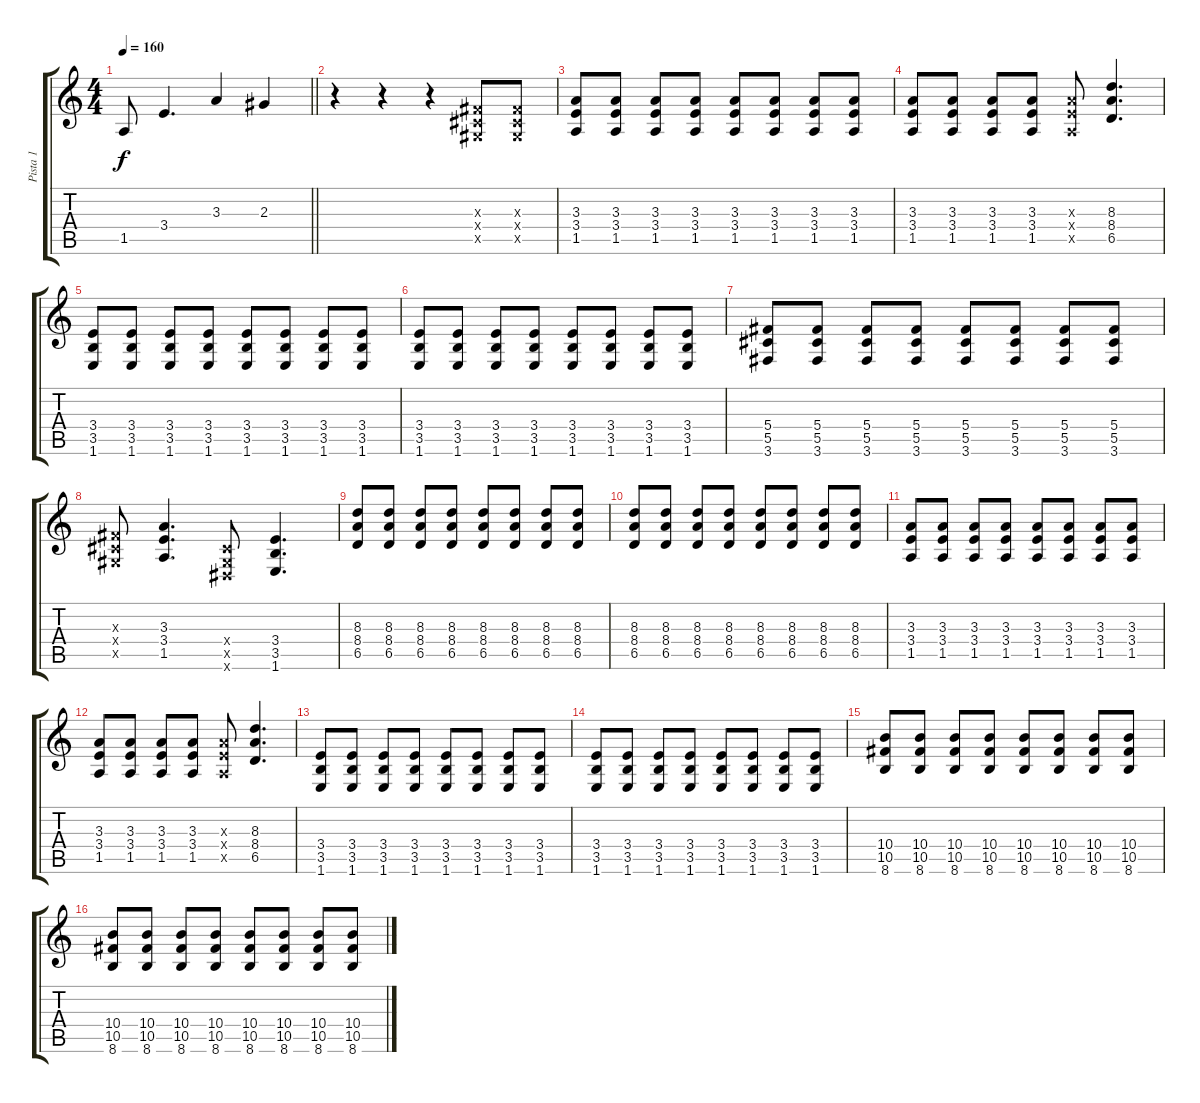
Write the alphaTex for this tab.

\track ("Pista 1" "Pista 1") {instrument distortionguitar}
\staff {score tabs}
\tuning (Eb4 Bb3 Gb3 Db3 Ab2 Eb2) {hide}
\ts (4 4)
\tempo 160
\clef g2
\barLineRight lightlight
\ks c
1.5{t}.8{dy f} 3.4.4{d} 3.3.4 2.3.4 |
r.4 r.4 r.4 (0.3{x} 0.4{x} 0.5{x}).8 (0.3{x} 0.4{x} 0.5{x}).8 |
(3.3 3.4 1.5).8 (3.3 3.4 1.5).8 (3.3 3.4 1.5).8 (3.3 3.4 1.5).8 (3.3 3.4 1.5).8 (3.3 3.4 1.5).8 (3.3 3.4 1.5).8 (3.3 3.4 1.5).8 |
(3.3 3.4 1.5).8 (3.3 3.4 1.5).8 (3.3 3.4 1.5).8 (3.3 3.4 1.5).8 (3.3{x} 3.4{x} 1.5{x}).8 (8.3 8.4 6.5).4{d} |
(3.4 3.5 1.6).8 (3.4 3.5 1.6).8 (3.4 3.5 1.6).8 (3.4 3.5 1.6).8 (3.4 3.5 1.6).8 (3.4 3.5 1.6).8 (3.4 3.5 1.6).8 (3.4 3.5 1.6).8 |
(3.4 3.5 1.6).8 (3.4 3.5 1.6).8 (3.4 3.5 1.6).8 (3.4 3.5 1.6).8 (3.4 3.5 1.6).8 (3.4 3.5 1.6).8 (3.4 3.5 1.6).8 (3.4 3.5 1.6).8 |
(5.4 5.5 3.6).8 (5.4 5.5 3.6).8 (5.4 5.5 3.6).8 (5.4 5.5 3.6).8 (5.4 5.5 3.6).8 (5.4 5.5 3.6).8 (5.4 5.5 3.6).8 (5.4 5.5 3.6).8 |
(0.3{x} 0.4{x} 0.5{x}).8 (3.3 3.4 1.5).4{d} (0.4{x} 0.5{x} 0.6{x}).8 (3.4 3.5 1.6).4{d} |
(8.3 8.4 6.5).8{instrument overdrivenguitar} (8.3 8.4 6.5).8 (8.3 8.4 6.5).8 (8.3 8.4 6.5).8 (8.3 8.4 6.5).8 (8.3 8.4 6.5).8 (8.3 8.4 6.5).8 (8.3 8.4 6.5).8 |
(8.3 8.4 6.5).8 (8.3 8.4 6.5).8 (8.3 8.4 6.5).8 (8.3 8.4 6.5).8 (8.3 8.4 6.5).8 (8.3 8.4 6.5).8 (8.3 8.4 6.5).8 (8.3 8.4 6.5).8 |
(3.3 3.4 1.5).8 (3.3 3.4 1.5).8 (3.3 3.4 1.5).8 (3.3 3.4 1.5).8 (3.3 3.4 1.5).8 (3.3 3.4 1.5).8 (3.3 3.4 1.5).8 (3.3 3.4 1.5).8 |
(3.3 3.4 1.5).8 (3.3 3.4 1.5).8 (3.3 3.4 1.5).8 (3.3 3.4 1.5).8 (3.3{x} 3.4{x} 1.5{x}).8 (8.3 8.4 6.5).4{d} |
(3.4 3.5 1.6).8 (3.4 3.5 1.6).8 (3.4 3.5 1.6).8 (3.4 3.5 1.6).8 (3.4 3.5 1.6).8 (3.4 3.5 1.6).8 (3.4 3.5 1.6).8 (3.4 3.5 1.6).8 |
(3.4 3.5 1.6).8 (3.4 3.5 1.6).8 (3.4 3.5 1.6).8 (3.4 3.5 1.6).8 (3.4 3.5 1.6).8 (3.4 3.5 1.6).8 (3.4 3.5 1.6).8 (3.4 3.5 1.6).8 |
(10.4 10.5 8.6).8 (10.4 10.5 8.6).8 (10.4 10.5 8.6).8 (10.4 10.5 8.6).8 (10.4 10.5 8.6).8 (10.4 10.5 8.6).8 (10.4 10.5 8.6).8 (10.4 10.5 8.6).8 |
(10.4 10.5 8.6).8 (10.4 10.5 8.6).8 (10.4 10.5 8.6).8 (10.4 10.5 8.6).8 (10.4 10.5 8.6).8 (10.4 10.5 8.6).8 (10.4 10.5 8.6).8 (10.4 10.5 8.6).8
